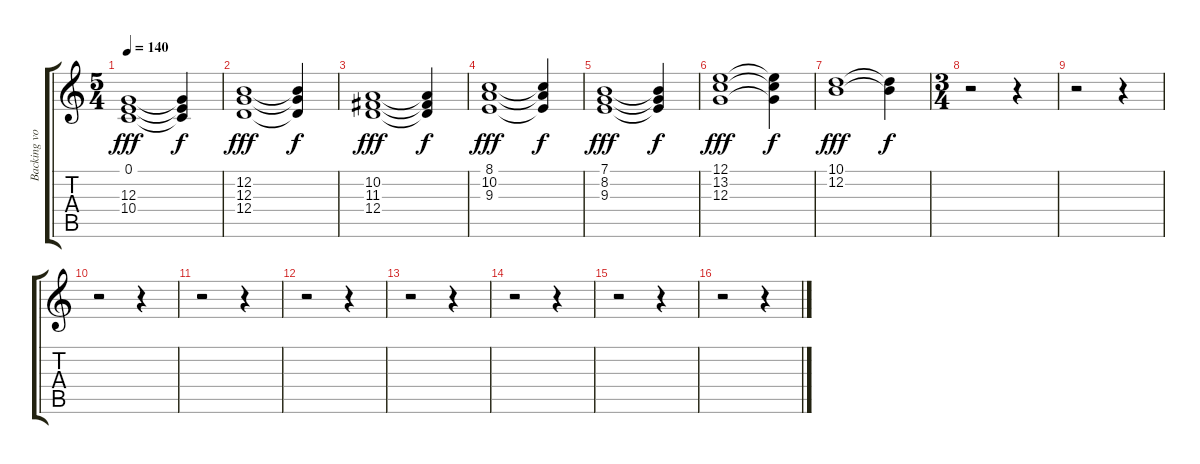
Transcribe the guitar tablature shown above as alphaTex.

\track ("Backing vocals" "Backing vo") {instrument acousticgrandpiano}
\staff {score tabs}
\tuning (E4 B3 G3 D3 A2 E2) {hide}
\ts (5 4)
\tempo 140
\clef g2
\ks c
(0.1 12.3 10.4).1{dy fff} (0.1{t} 12.3{t} 10.4{t}).4{dy f} |
(12.2 12.3 12.4).1{dy fff} (12.2{t} 12.3{t} 12.4{t}).4{dy f} |
(10.2 11.3 12.4).1{dy fff} (10.2{t} 11.3{t} 12.4{t}).4{dy f} |
(8.1 10.2 9.3).1{dy fff} (8.1{t} 10.2{t} 9.3{t}).4{dy f} |
(7.1 8.2 9.3).1{dy fff} (7.1{t} 8.2{t} 9.3{t}).4{dy f} |
(12.1 13.2 12.3).1{dy fff} (12.1{t} 13.2{t} 12.3{t}).4{dy f} |
(10.1 12.2).1{dy fff} (10.1{t} 12.2{t}).4{dy f} |
\ts (3 4)
r.2 r.4 |
r.2 r.4 |
r.2 r.4 |
r.2 r.4 |
r.2 r.4 |
r.2 r.4 |
r.2 r.4 |
r.2 r.4 |
r.2 r.4
